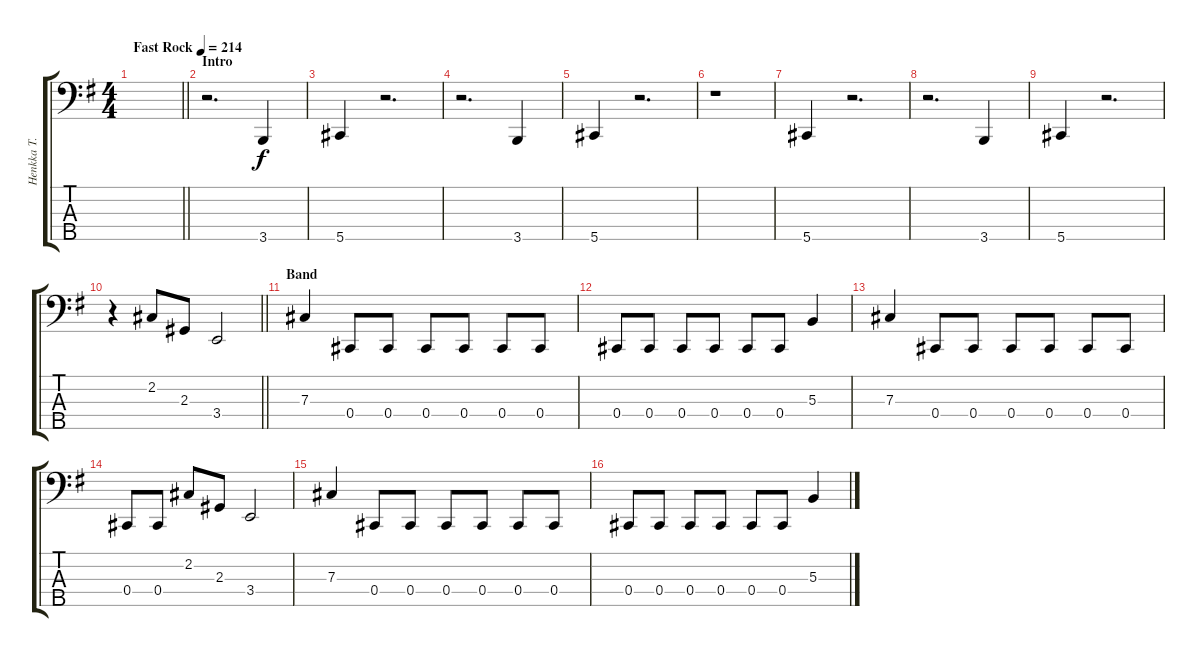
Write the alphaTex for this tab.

\track ("Henkka T. Blacksmith" "Henkka T. ") {instrument electricbasspick}
\staff {score tabs}
\tuning (E2 B1 Gb1 Db1 Ab0) {hide}
\ts (4 4)
\tempo (214 "Fast Rock")
\clef f4
\barLineRight lightlight
\ks g
|
\section ("" "Intro")
r.2{d} 3.5.4 |
5.5.4 r.2{d} |
r.2{d} 3.5.4 |
5.5.4 r.2{d} |
r.1 |
5.5.4 r.2{d} |
r.2{d} 3.5.4 |
5.5.4 r.2{d} |
\barLineRight lightlight
r.4 2.2.8 2.3.8 3.4.2 |
\section ("" "Band")
7.3.4 0.4.8 0.4.8 0.4.8 0.4.8 0.4.8 0.4.8 |
0.4.8 0.4.8 0.4.8 0.4.8 0.4.8 0.4.8 5.3.4 |
7.3.4 0.4.8 0.4.8 0.4.8 0.4.8 0.4.8 0.4.8 |
0.4.8 0.4.8 2.2.8 2.3.8 3.4.2 |
7.3.4 0.4.8 0.4.8 0.4.8 0.4.8 0.4.8 0.4.8 |
0.4.8 0.4.8 0.4.8 0.4.8 0.4.8 0.4.8 5.3.4
